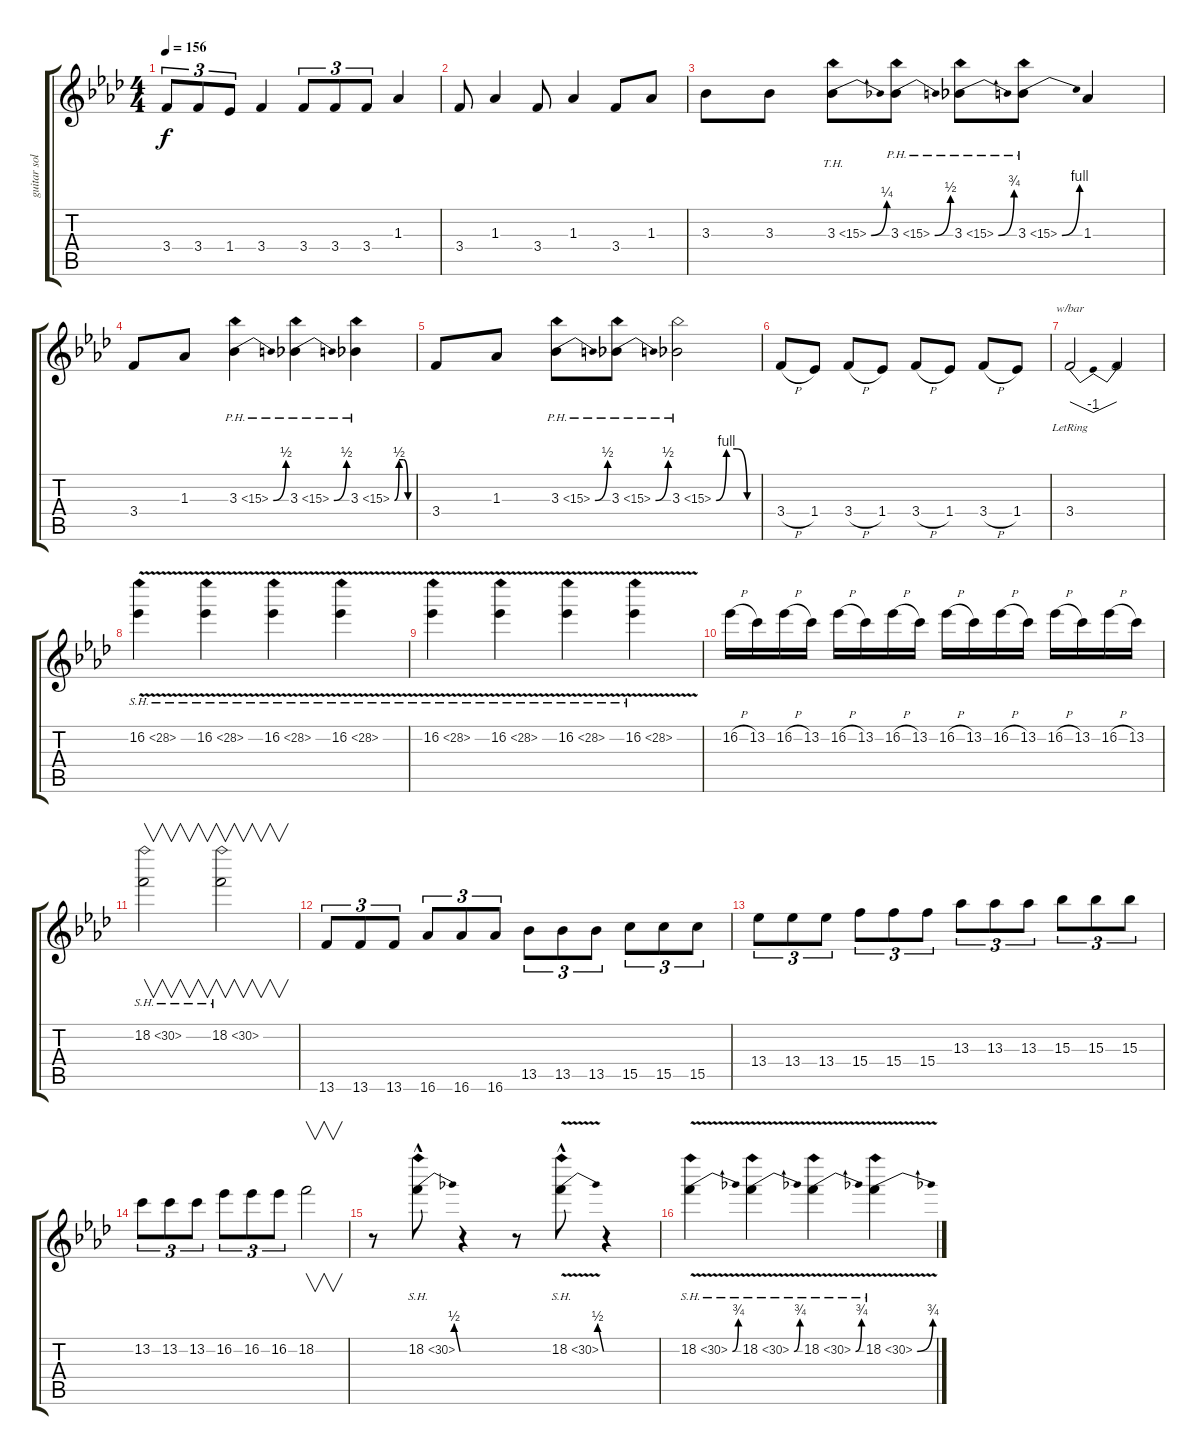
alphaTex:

\track ("guitar solo" "guitar sol") {instrument distortionguitar}
\staff {score tabs}
\tuning (E4 B3 G3 D3 A2 E2) {hide}
\ts (4 4)
\tempo 156
\clef g2
\ks ab
3.4.8{tu (3 2) dy f} 3.4.8{tu (3 2)} 1.4.8{tu (3 2)} 3.4.4 3.4.8{tu (3 2)} 3.4.8{tu (3 2)} 3.4.8{tu (3 2)} 1.3.4 |
3.4.8 1.3.4 3.4.8 1.3.4 3.4.8 1.3.8 |
3.3.8 3.3.8 3.3{be (bend 0 0 60 1) th 12}.8 3.3{be (bend 0 0 60 2) ph 12}.8 3.3{be (bend 0 0 60 3) ph 12}.8 3.3{be (bend 0 0 60 4) ph 12}.8 1.3.4 |
3.4.8 1.3.8 3.3{be (bend 0 0 60 2) ph 12}.4 3.3{be (bend 0 0 60 2) ph 12}.4 3.3{be (custom 0 0 15 2 30 2 45 0 60 0) ph 12}.4 |
3.4.8 1.3.8 3.3{be (bend 0 0 60 2) ph 12}.8 3.3{be (bend 0 0 60 2) ph 12}.8 3.3{be (custom 0 0 15 4 30 4 45 0 60 0) ph 12}.2 |
3.4{h}.8 1.4.8 3.4{h}.8 1.4.8 3.4{h}.8 1.4.8 3.4{h}.8 1.4.8 |
3.4{lr}.2{tbe (dip default 0 0 30 -4 60 0)} 3.4{t}.2 |
16.2{sh 12 v}.4 16.2{sh 12 v}.4 16.2{sh 12 v}.4 16.2{sh 12 v}.4 |
16.2{sh 12 v}.4 16.2{sh 12 v}.4 16.2{sh 12 v}.4 16.2{sh 12 v}.4 |
16.2{h}.16 13.2.16 16.2{h}.16 13.2.16 16.2{h}.16 13.2.16 16.2{h}.16 13.2.16 16.2{h}.16 13.2.16 16.2{h}.16 13.2.16 16.2{h}.16 13.2.16 16.2{h}.16 13.2.16 |
18.2{sh 12}.2{v} 18.2{sh 12}.2{v} |
13.6.8{tu (3 2)} 13.6.8{tu (3 2)} 13.6.8{tu (3 2)} 16.6.8{tu (3 2)} 16.6.8{tu (3 2)} 16.6.8{tu (3 2)} 13.5.8{tu (3 2)} 13.5.8{tu (3 2)} 13.5.8{tu (3 2)} 15.5.8{tu (3 2)} 15.5.8{tu (3 2)} 15.5.8{tu (3 2)} |
13.4.8{tu (3 2)} 13.4.8{tu (3 2)} 13.4.8{tu (3 2)} 15.4.8{tu (3 2)} 15.4.8{tu (3 2)} 15.4.8{tu (3 2)} 13.3.8{tu (3 2)} 13.3.8{tu (3 2)} 13.3.8{tu (3 2)} 15.3.8{tu (3 2)} 15.3.8{tu (3 2)} 15.3.8{tu (3 2)} |
13.2.8{tu (3 2)} 13.2.8{tu (3 2)} 13.2.8{tu (3 2)} 16.2.8{tu (3 2)} 16.2.8{tu (3 2)} 16.2.8{tu (3 2)} 18.2.2{v} |
r.8 18.2{be (bend 0 0 60 2) sh 12 hac}.8 r.4 r.8 18.2{be (bend 0 0 60 2) sh 12 v hac}.8 r.4 |
18.2{be (bend 0 0 60 3) sh 12 v}.4{volume 8} 18.2{be (bend 0 0 60 3) sh 12 v}.4 18.2{be (bend 0 0 60 3) sh 12 v}.4 18.2{be (bend 0 0 60 3) sh 12 v}.4
